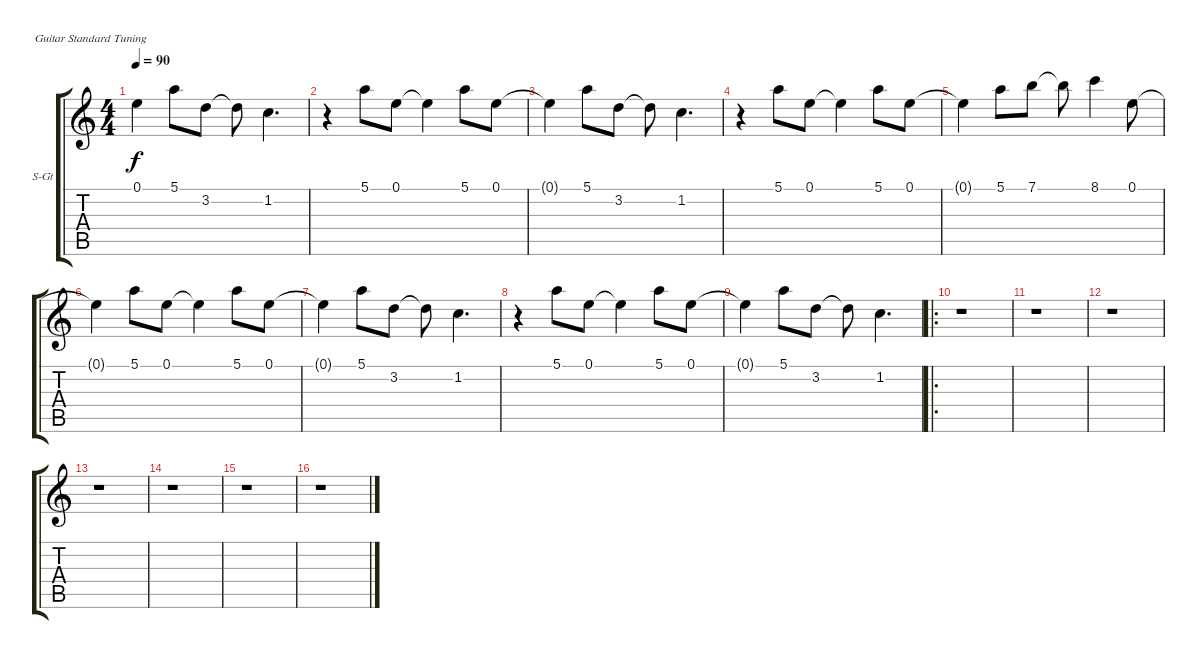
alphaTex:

\bracketExtendMode groupsimilarinstruments
\firstSystemTrackNameOrientation horizontal
\otherSystemsTrackNameOrientation horizontal
\track ("Vox" "S-Gt") {instrument drawbarorgan}
\staff {score tabs}
\tuning (E4 B3 G3 D3 A2 E2)
\displaytranspose 12
\ts (4 4)
\tempo 90
\clef g2
\ks c
0.1{t}.4{dy f} 5.1.8 3.2.8 3.2{t}.8 1.2.4{d} |
r.4 5.1.8 0.1.8 0.1{t}.4 5.1.8 0.1.8 |
0.1{t}.4 5.1.8 3.2.8 3.2{t}.8 1.2.4{d} |
r.4 5.1.8 0.1.8 0.1{t}.4 5.1.8 0.1.8 |
0.1{t}.4 5.1.8 7.1.8 7.1{t}.8 8.1.4 0.1.8 |
0.1{t}.4 5.1.8 0.1.8 0.1{t}.4 5.1.8 0.1.8 |
0.1{t}.4 5.1.8 3.2.8 3.2{t}.8 1.2.4{d} |
r.4 5.1.8 0.1.8 0.1{t}.4 5.1.8 0.1.8 |
0.1{t}.4 5.1.8 3.2.8 3.2{t}.8 1.2.4{d} |
\ro
r.1 |
r.1 |
r.1 |
r.1 |
r.1 |
r.1 |
r.1
